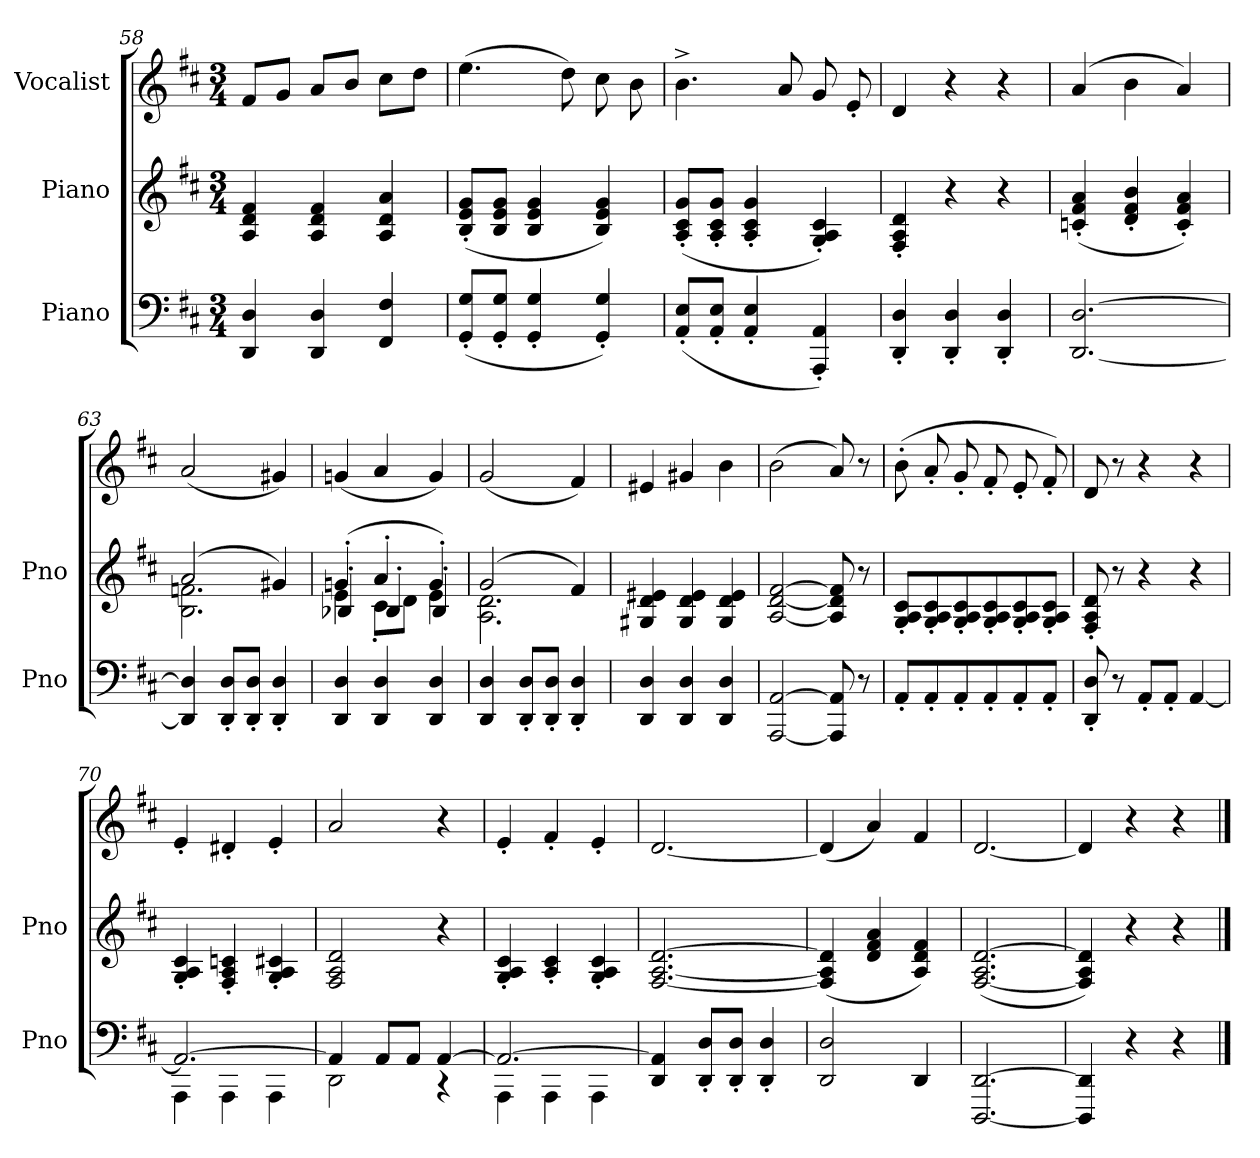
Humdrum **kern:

**kern	**kern	**kern
*part3	*part2	*part1
*staff3	*staff2	*staff1
*I"Piano	*I"Piano	*I"Vocalist
*I'Pno	*I'Pno	*
*clefF4	*clefG2	*clefG2
*k[f#c#]	*k[f#c#]	*k[f#c#]
*M3/4	*M3/4	*M3/4
=58	=58	=58
4DD 4D	4A 4d 4f#	8f#L
.	.	8gJ
4DD 4D	4A 4d 4f#	8aL
.	.	8bJ
4FF# 4F#	4A 4d 4a	8cc#L
.	.	8ddJ
=59	=59	=59
(8GG' 8G'L	(8B' 8e' 8g'L	(4.ee
8GG' 8G'J	8B 8e 8gJ	.
4GG' 4G'	4B 4e 4g	.
.	.	8dd)
4GG' 4G')	4B 4e 4g)	8cc#
.	.	8b
=60	=60	=60
(8AA' 8E'L	(8A' 8c#' 8g'L	4.b^
8AA' 8E'J	8A' 8c#' 8g'J	.
4AA' 4E'	4A' 4c#' 4g'	.
.	.	8a
4AAA' 4AA')	4G' 4A' 4c#')	8g
.	.	8e'
=61	=61	=61
4DD' 4D'	4F#' 4A' 4d'	4d
4DD' 4D'	4r	4r
4DD' 4D'	4r	4r
=62	=62	=62
[2.DD [2.D	(4cn' 4f#' 4a'	(4a
.	4d' 4f#' 4b'	4b
.	4c' 4f#' 4a')	4a)
=63	=63	=63
*	*^	*
4DD] 4D]	(2a	2.B 2.fn	(2a
8DD' 8D'L	.	.	.
8DD' 8D'J	.	.	.
4DD' 4D'	4g#X)	.	4g#X)
=64	=64	=64	=64
*	*	*^	*
4DD 4D	(4gn'	4e	4B-X'	(4gn
4DD 4D	4a'	8c#'L	4B-'	4a
.	.	8dJ	.	.
4DD 4D	4g')	4e	4B-'	4g)
*	*	*v	*v	*
=65	=65	=65	=65
4DD 4D	(2g	2.A 2.d	(2g
8DD' 8D'L	.	.	.
8DD' 8D'J	.	.	.
4DD' 4D'	4f#)	.	4f#)
*	*v	*v	*
=66	=66	=66
4DD 4D	4G#X 4d 4e#X	4e#X
4DD 4D	4G# 4d 4e#	4g#X
4DD 4D	4G# 4d 4e#	4b
=67	=67	=67
[2AAA [2AA	[2A [2d [2f#	(2b
8AAA] 8AA]	8A] 8d] 8f#]	8a)
8r	8r	8r
=68	=68	=68
8AA'L	8G' 8A' 8c#'L	(8b'
8AA'	8G' 8A' 8c#'	8a'
8AA'	8G' 8A' 8c#'	8g'
8AA'	8G' 8A' 8c#'	8f#'
8AA'	8G' 8A' 8c#'	8e'
8AA'J	8G' 8A' 8c#'J	8f#')
=69	=69	=69
8DD' 8D'	8F#' 8A' 8d'	8d
8r	8r	8r
8AA'L	4r	4r
8AA'J	.	.
[4AA	4r	4r
=70	=70	=70
*^	*	*
2.AA_	4AAA	4G' 4A' 4c#'	4e'
.	4AAA	4F#' 4A' 4cn'	4d#X'
.	4AAA	4G' 4A' 4c#X'	4e'
=71	=71	=71	=71
4AA]	2DD	2F# 2A 2d	2a
8AAL	.	.	.
8AAJ	.	.	.
[4AA	4r	4r	4r
=72	=72	=72	=72
2.AA_	4AAA	4G' 4A' 4c#'	4e'
.	4AAA	4A' 4c#'	4f#'
.	4AAA	4G' 4A' 4c#'	4e'
*v	*v	*	*
=73	=73	=73
4DD 4AA]	[2.F# [2.A [2.d	[2.d
8DD' 8D'L	.	.
8DD' 8D'J	.	.
4DD' 4D'	.	.
=74	=74	=74
2DD 2D	(4F#] 4A] 4d]	(4d]
.	4d 4f# 4a	4a)
4DD	4A 4d 4f#)	4f#
=75	=75	=75
[2.DDD [2.DD	([2.F# 2.A [2.d	[2.d
=76	=76	=76
4DDD] 4DD]	4F#] 4A 4d])	4d]
4r	4r	4r
4r	4r	4r
==	==	==
*-	*-	*-
